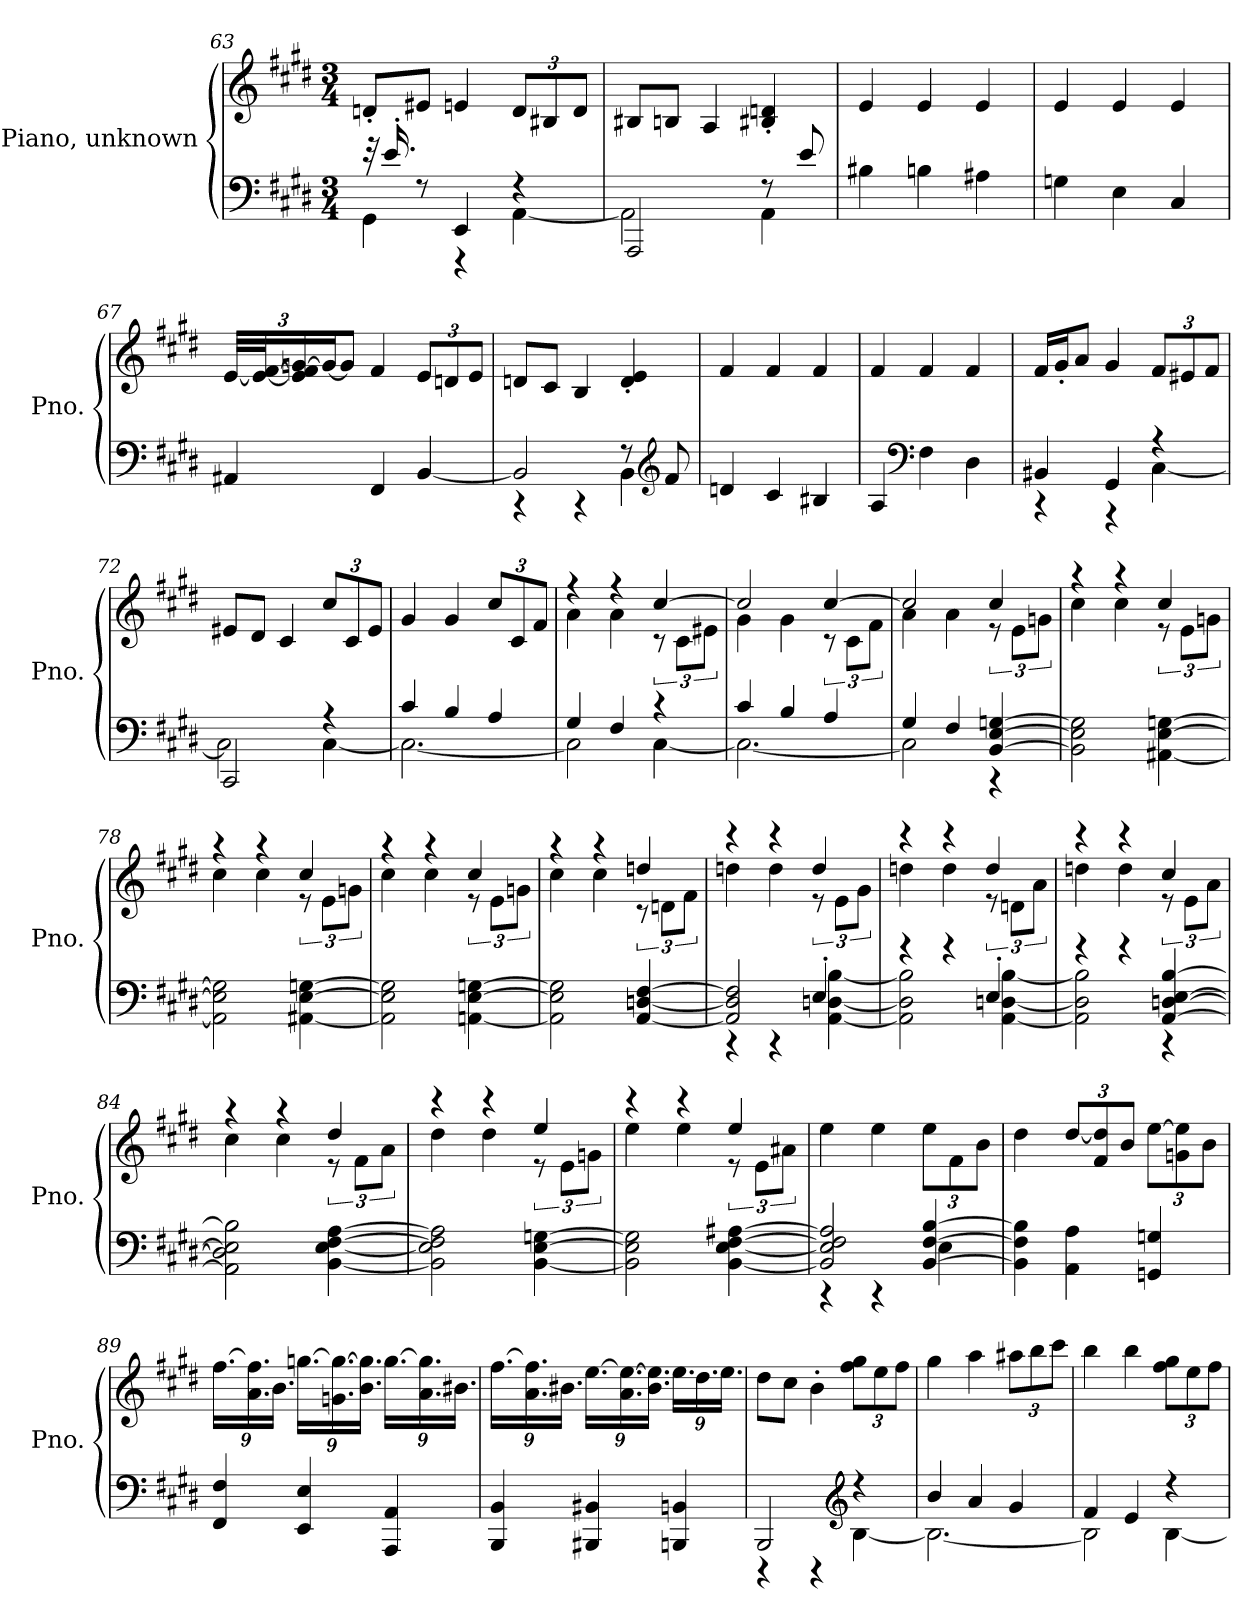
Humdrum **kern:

**kern	**kern
*part1	*part1
*staff2	*staff1
*I"Piano, unknown	*
*I'Pno.	*
*clefF4	*clefG2
*k[f#c#g#d#]	*k[f#c#g#d#]
*M3/4	*M3/4
=63	=63
*^	*
32r	4GG#\	8dn'/L
16.e'/	.	.
8r	.	8e#X/J
4EE/	4r	4en/
*	*	*Xbrackettup
4r	[4AA\	12d/L
.	.	12B#X/
.	.	12d/J
=64	=64	=64
2AAA/	2AA\]	8B#X/L
.	.	8Bn/J
.	.	4A/
8r	4AA\	4B#X/' 4dn/'
8e/	.	.
*v	*v	*
=65	=65
4B#X\	4e/
4Bn\	4e/
4A#X\	4e/
=66	=66
4Gn\	4e/
4E\	4e/
4C#/	4e/
!!LO:LB:g=z
=67	=67
4AA#X/	[48e/LLL
.	48e/_ [48f#/J
.	24e/] 24f#/] [24gn/
.	24g/J_
.	8g/J]
4FF#/	4f#/
[4BB/	12e/L
.	12dn/
.	12e/J
=68	=68
*^	*
2BB/]	4r	8dn/L
.	.	8c#/J
.	4r	4B/
8r	4BB\	4d/' 4e/'
*clefG2	*	*
8f#/	.	.
*v	*v	*
=69	=69
4dn/	4f#/
4c#/	4f#/
4B#X/	4f#/
=70	=70
4A/	4f#/
*clefF4	*
4F#\	4f#/
4D#\	4f#/
=71	=71
*^	*
4BB#X/	4r	16f#/LL
.	.	16g#'/J
.	.	8a/J
4GG#/	4r	4g#/
4r	[4C#\	12f#/L
.	.	12e#X/
.	.	12f#/J
!!LO:LB:g=z
=72	=72	=72
2CC#/	2C#\]	8e#X/L
.	.	8d#/J
.	.	4c#/
4r	[4C#\	12cc#/L
.	.	12c#/
.	.	12e#/J
=73	=73	=73
4c#/	2.C#\_	4g#/
4B/	.	4g#/
4A/	.	12cc#/L
.	.	12c#/
.	.	12f#/J
=74	=74	=74
*	*	*^
4G#/	2C#\]	4r	4a\
4F#/	.	4r	4a\
*	*	*	*brackettup
4r	[4C#\	[4cc#/	12r
.	.	.	12c#\L
.	.	.	12e#X\J
=75	=75	=75	=75
4c#/	2.C#\_	2cc#/]	4g#\
4B/	.	.	4g#\
4A/	.	[4cc#/	12r
.	.	.	12c#\L
.	.	.	12f#\J
=76	=76	=76	=76
4G#/	2C#\]	2cc#/]	4a\
4F#/	.	.	4a\
[4BB/ [4E/ [4Gn/	4r	4cc#/	12r
.	.	.	12e\L
.	.	.	12gn\J
*v	*v	*	*
=77	=77	=77
2BB\] 2E\] 2G\]	4r	4cc#\
.	4r	4cc#\
[4AA#X\ [4E\ [4Gn\	4cc#/	12r
.	.	12e\L
.	.	12gn\J
!!LO:LB:g=z	!!
=78	=78	=78
2AA#\] 2E\] 2G\]	4r	4cc#\
.	4r	4cc#\
[4AA#X\ [4E\ [4Gn\	4cc#/	12r
.	.	12e\L
.	.	12gn\J
=79	=79	=79
2AA#\] 2E\] 2G\]	4r	4cc#\
.	4r	4cc#\
[4AAn\ [4E\ [4Gn\	4cc#/	12r
.	.	12e\L
.	.	12gn\J
=80	=80	=80
2AA\] 2E\] 2G\]	4r	4cc#\
.	4r	4cc#\
[4AA/ [4Dn/ [4F#/	4ddn/	12r
.	.	12dn\L
.	.	12f#\J
=81	=81	=81
*^	*	*
2AA/] 2D/] 2F#/]	4r	4r	4ddn\
.	4r	4r	4dd\
4E'/	[4AA\ [4Dn\ [4B\	4dd/	12r
.	.	.	12e\L
.	.	.	12g#\J
=82	=82	=82	=82
4r	2AA\] 2D\] 2B\]	4r	4ddn\
4r	.	4r	4dd\
4E'/	[4AA\ [4Dn\ [4B\	4dd/	12r
.	.	.	12dn\L
.	.	.	12a\J
=83	=83	=83	=83
4r	2AA\] 2D\] 2B\]	4r	4ddn\
4r	.	4r	4dd\
[4AA/ [4Dn/ [4E/ [4B/	4r	4cc#/	12r
.	.	.	12e\L
.	.	.	12a\J
*v	*v	*	*
!!LO:LB:g=z	!!
=84	=84	=84
2AA\] 2D\] 2E\] 2B\]	4r	4cc#\
.	4r	4cc#\
[4BB\ [4E\ [4F#\ [4A\	4dd#/	12r
.	.	12f#\L
.	.	12a\J
=85	=85	=85
2BB\] 2E\] 2F#\] 2A\]	4r	4dd#\
.	4r	4dd#\
[4BB\ [4E\ [4Gn\	4ee/	12r
.	.	12e\L
.	.	12gn\J
=86	=86	=86
2BB\] 2E\] 2G\]	4r	4ee\
.	4r	4ee\
[4BB\ [4E\ [4F#\ [4A#X\	4ee/	12r
.	.	12e\L
.	.	12a#X\J
*	*v	*v
=87	=87
*^	*
2BB/] 2E/] 2F#/] 2A#/]	4r	4ee\
.	4r	4ee\
*	*	*Xbrackettup
[4BB/ [4F#/ [4B/	4E\	12ee\L
.	.	12f#\
.	.	12b\J
*v	*v	*
=88	=88
4BB\] 4F#\] 4B\]	4dd#\
4AA\ 4A\	[12dd#/L
.	12f#/ 12dd#/]
.	12b/J
4GGn/ 4Gn/	[12ee\L
.	12gn\ 12ee\]
.	12b\J
!!LO:LB:g=z
=89	=89
4FF#/ 4F#/	[18.ff#\LL
.	18.a\ 18.ff#\]
.	18.b\JJ
4EE/ 4E/	[18.ggn\LL
.	18.gn\ 18.gg\_
.	18.b\ 18.gg\]JJ
4AAA/ 4AA/	[18.gg\LL
.	18.a\ 18.gg\]
.	18.b#X\JJ
=90	=90
4BBB/ 4BB/	[18.ff#\LL
.	18.a\ 18.ff#\]
.	18.b#X\JJ
4BBB#X/ 4BB#X/	[18.ee\LL
.	18.a\ 18.ee\_
.	18.b#\ 18.ee\]JJ
4BBBn/ 4BBn/	18.ee\LL
.	18.dd#\
.	18.ee\JJ
=91	=91
*^	*
2BBB/	4r	8dd#\L
.	.	8cc#\J
.	4r	4b'\
*clefG2	*	*
4r	[4B\	12ff#\ 12gg#\L
.	.	12ee\
.	.	12ff#\J
!!LO:PB:g=z
=92	=92	=92
4b/	2.B\_	4gg#\
4a/	.	4aa\
4g#/	.	12aa#X\L
.	.	12bb\
.	.	12ccc#\J
=93	=93	=93
4f#/	2B\]	4bb\
4e/	.	4bb\
4r	[4B\	12ff#\ 12gg#\L
.	.	12ee\
.	.	12ff#\J
*v	*v	*
=	=
*-	*-
